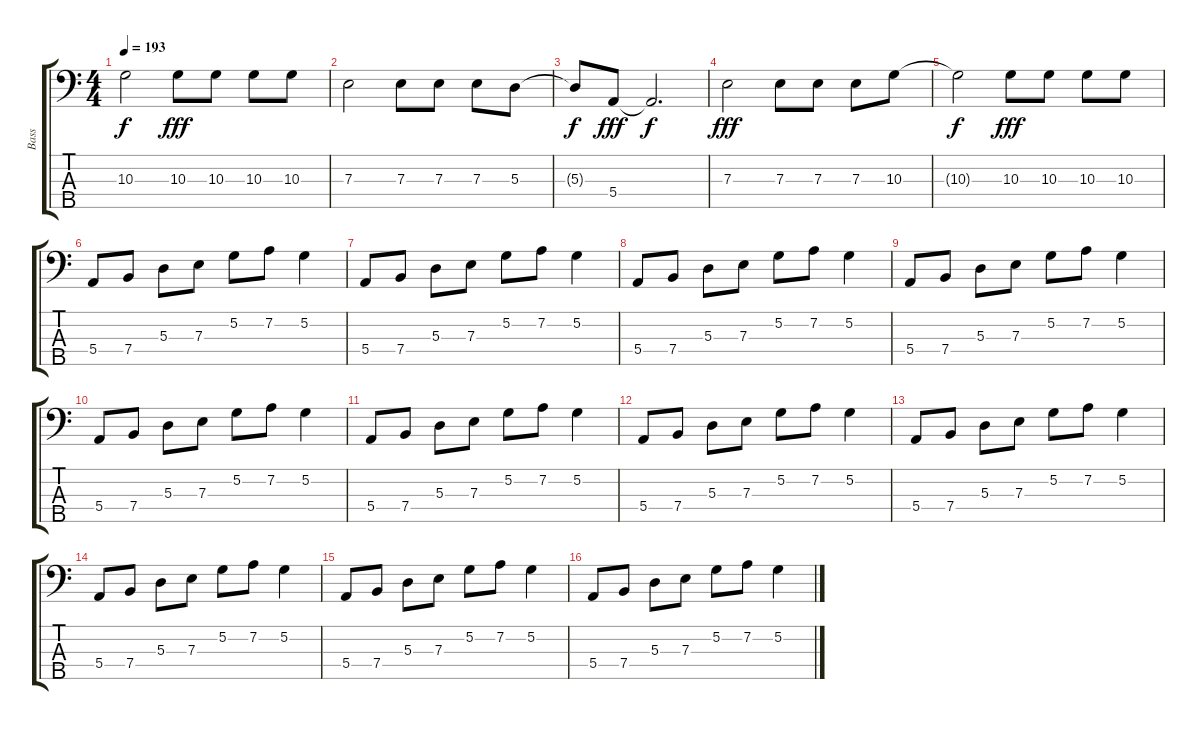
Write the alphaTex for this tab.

\track ("Bass" "Bass") {instrument electricbasspick}
\staff {score tabs}
\tuning (G2 D2 A1 E1 B0) {hide}
\ts (4 4)
\tempo 193
\clef f4
\ks c
10.3{t}.2{dy f} 10.3.8{dy fff} 10.3.8 10.3.8 10.3.8 |
7.3.2 7.3.8 7.3.8 7.3.8 5.3.8 |
5.3{t}.8{dy f} 5.4.8{dy fff} 5.4{t}.2{d dy f} |
7.3.2{dy fff} 7.3.8 7.3.8 7.3.8 10.3.8 |
10.3{t}.2{dy f} 10.3.8{dy fff} 10.3.8 10.3.8 10.3.8 |
5.4.8 7.4.8 5.3.8 7.3.8 5.2.8 7.2.8 5.2.4 |
5.4.8 7.4.8 5.3.8 7.3.8 5.2.8 7.2.8 5.2.4 |
5.4.8 7.4.8 5.3.8 7.3.8 5.2.8 7.2.8 5.2.4 |
5.4.8 7.4.8 5.3.8 7.3.8 5.2.8 7.2.8 5.2.4 |
5.4.8 7.4.8 5.3.8 7.3.8 5.2.8 7.2.8 5.2.4 |
5.4.8 7.4.8 5.3.8 7.3.8 5.2.8 7.2.8 5.2.4 |
5.4.8 7.4.8 5.3.8 7.3.8 5.2.8 7.2.8 5.2.4 |
5.4.8 7.4.8 5.3.8 7.3.8 5.2.8 7.2.8 5.2.4 |
5.4.8 7.4.8 5.3.8 7.3.8 5.2.8 7.2.8 5.2.4 |
5.4.8 7.4.8 5.3.8 7.3.8 5.2.8 7.2.8 5.2.4 |
5.4.8 7.4.8 5.3.8 7.3.8 5.2.8 7.2.8 5.2.4
